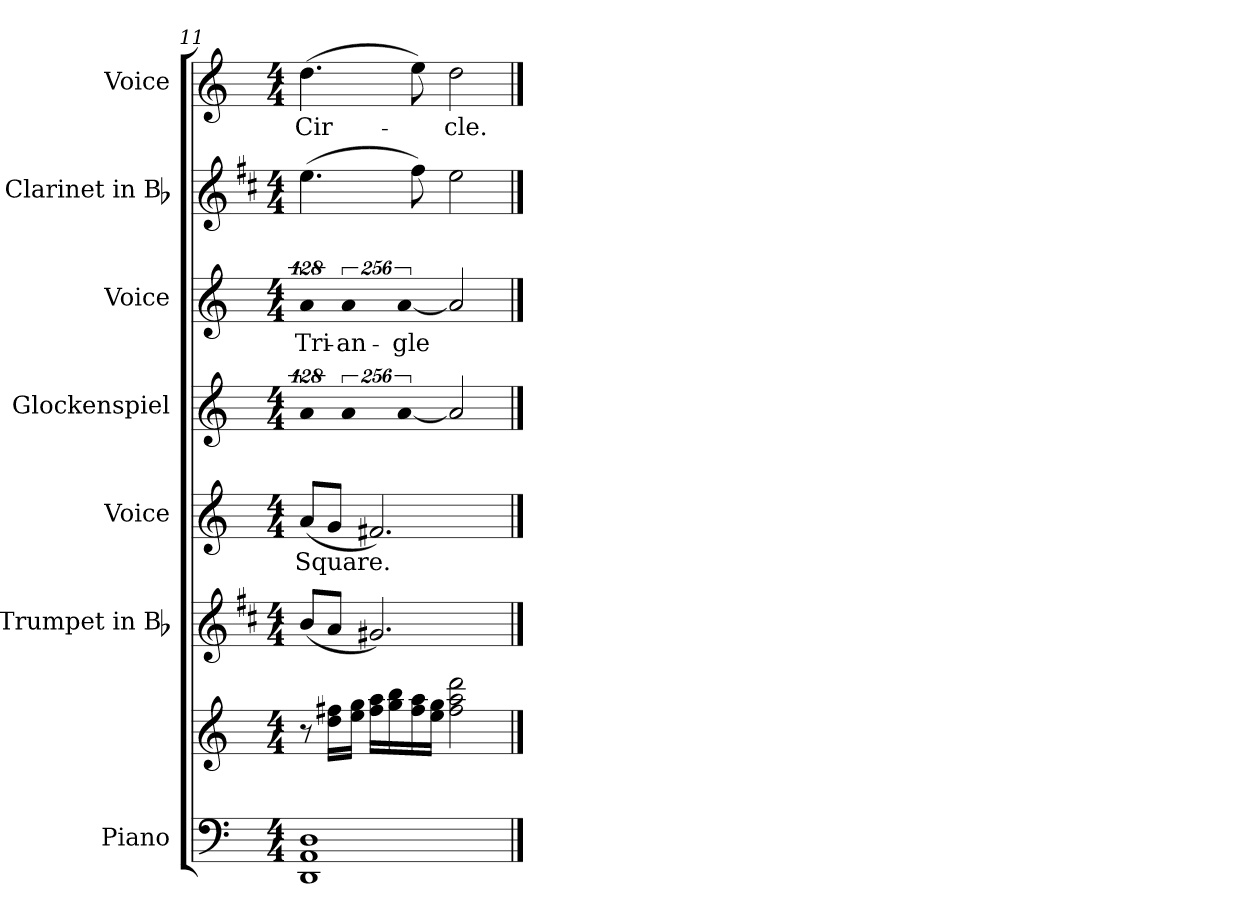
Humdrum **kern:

**kern	**kern	**kern	**kern	**text	**kern	**kern	**text	**kern	**kern	**text
*part7	*part7	*part6	*part5	*part5	*part4	*part3	*part3	*part2	*part1	*part1
*staff8	*staff7	*staff6	*staff5	*staff5	*staff4	*staff3	*staff3	*staff2	*staff1	*staff1
*I"Piano	*	*I"Trumpet in Bb	*I"Voice	*	*I"Glockenspiel	*I"Voice	*	*I"Clarinet in Bb	*I"Voice	*
*I'Pno.	*	*I'Tpt.	*I'Voice	*	*I'Glock.	*I'Voice	*	*I'Cl.	*I'Voice	*
*clefF4	*clefG2	*clefG2	*clefG2	*	*clefG2	*clefG2	*	*clefG2	*clefG2	*
*	*	*ITrd1c2	*	*	*ITrd-14c-24	*	*	*ITrd1c2	*	*
*k[]	*k[]	*k[]	*k[]	*	*k[]	*k[]	*	*k[]	*k[]	*
*C:	*C:	*C:	*C:	*	*C:	*C:	*	*C:	*C:	*
*M4/4	*M4/4	*M4/4	*M4/4	*	*M4/4	*M4/4	*	*M4/4	*M4/4	*
=11	=11	=11	=11	=11	=11	=11	=11	=11	=11	=11
!	!	!	!	!LO:LY:b:color=#000000	!LO:N:vis=4	!LO:N:vis=4	!	!	!	!
!	!	!	!	!	!	!	!LO:LY:b:color=#000000	!	!	!
!	!	!	!	!	!	!	!	!	!	!LO:LY:b:color=#000000
1DDi 1AAi 1Di	8r	(8ai/L	(8ai/L	Square.	512%85aaai/	512%85ai/	Tri-	(4.ddi\	(4.ddi\	Cir-
.	16ddi\ 16ff#XiLL	8gi/J	8gi/J	.	.	.	.	.	.	.
!	!	!	!	!	!LO:N:vis=4	!LO:N:vis=4	!	!	!	!
!	!	!	!	!	!	!	!LO:LY:b:color=#000000	!	!	!
.	.	.	.	.	1024%171aaai/	1024%171ai/	-an-	.	.	.
.	16eei\ 16ggiJJ	.	.	.	.	.	.	.	.	.
.	16ff#i\ 16aaiLL	2.f#Xi/)	2.f#Xi/)	.	.	.	.	.	.	.
.	16ggi\ 16bbi	.	.	.	.	.	.	.	.	.
!	!	!	!	!	!LO:N:vis=4	!LO:N:vis=4	!	!	!	!
!	!	!	!	!	!	!	!LO:LY:b:color=#000000	!	!	!
.	.	.	.	.	[1024%171aaai/	[1024%171ai/	-gle	.	.	.
.	16ff#i\ 16aai	.	.	.	.	.	.	8eei\)	8eei\)	.
.	16eei\ 16ggiJJ	.	.	.	.	.	.	.	.	.
!	!	!	!	!	!	!	!	!	!	!LO:LY:b:color=#000000
.	2ff#i\ 2aai 2dddi	.	.	.	2aaai/]	2ai/]	.	2ddi\	2ddi\	-cle.
==	==	==	==	==	==	==	==	==	==	==
*-	*-	*-	*-	*-	*-	*-	*-	*-	*-	*-
